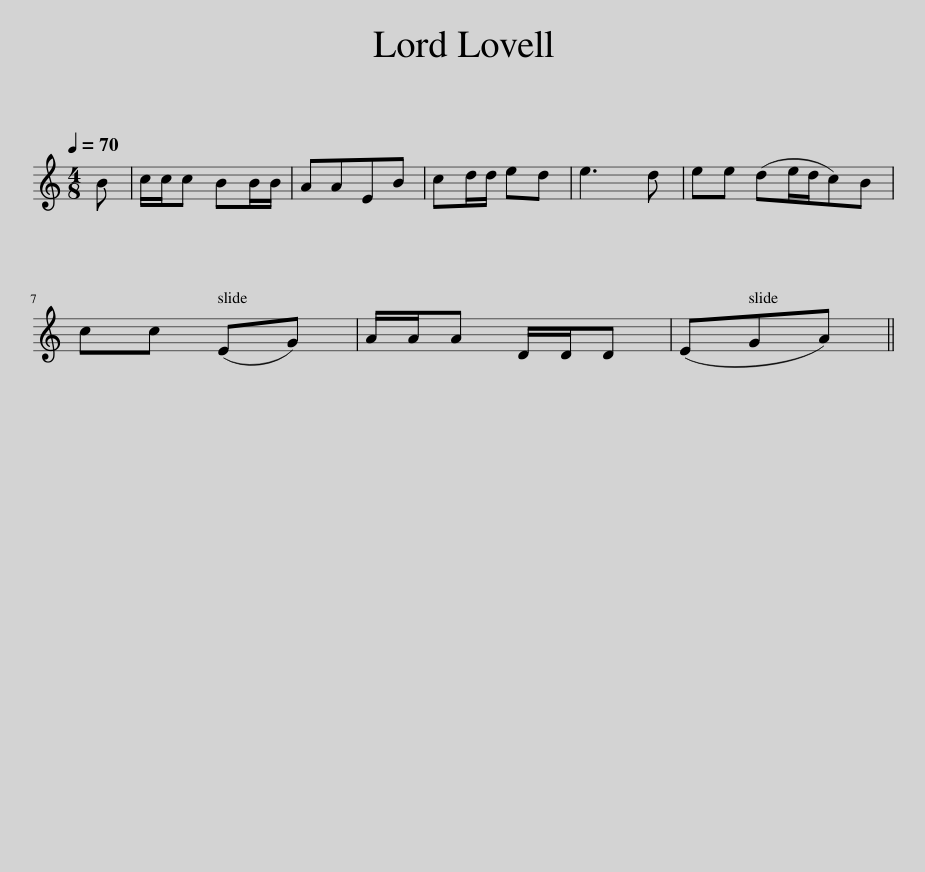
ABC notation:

X:1
L:1/8
Q:1/4=70
M:4/8
I:linebreak $
K:C
V:1 treble
V:1
 B | c/c/c BB/B/ | AAEB | cd/d/ ed | e3 d | %5
 ee (de/d/c)B |$ cc (EG) | A/A/A D/D/D | (EGA) || %9
